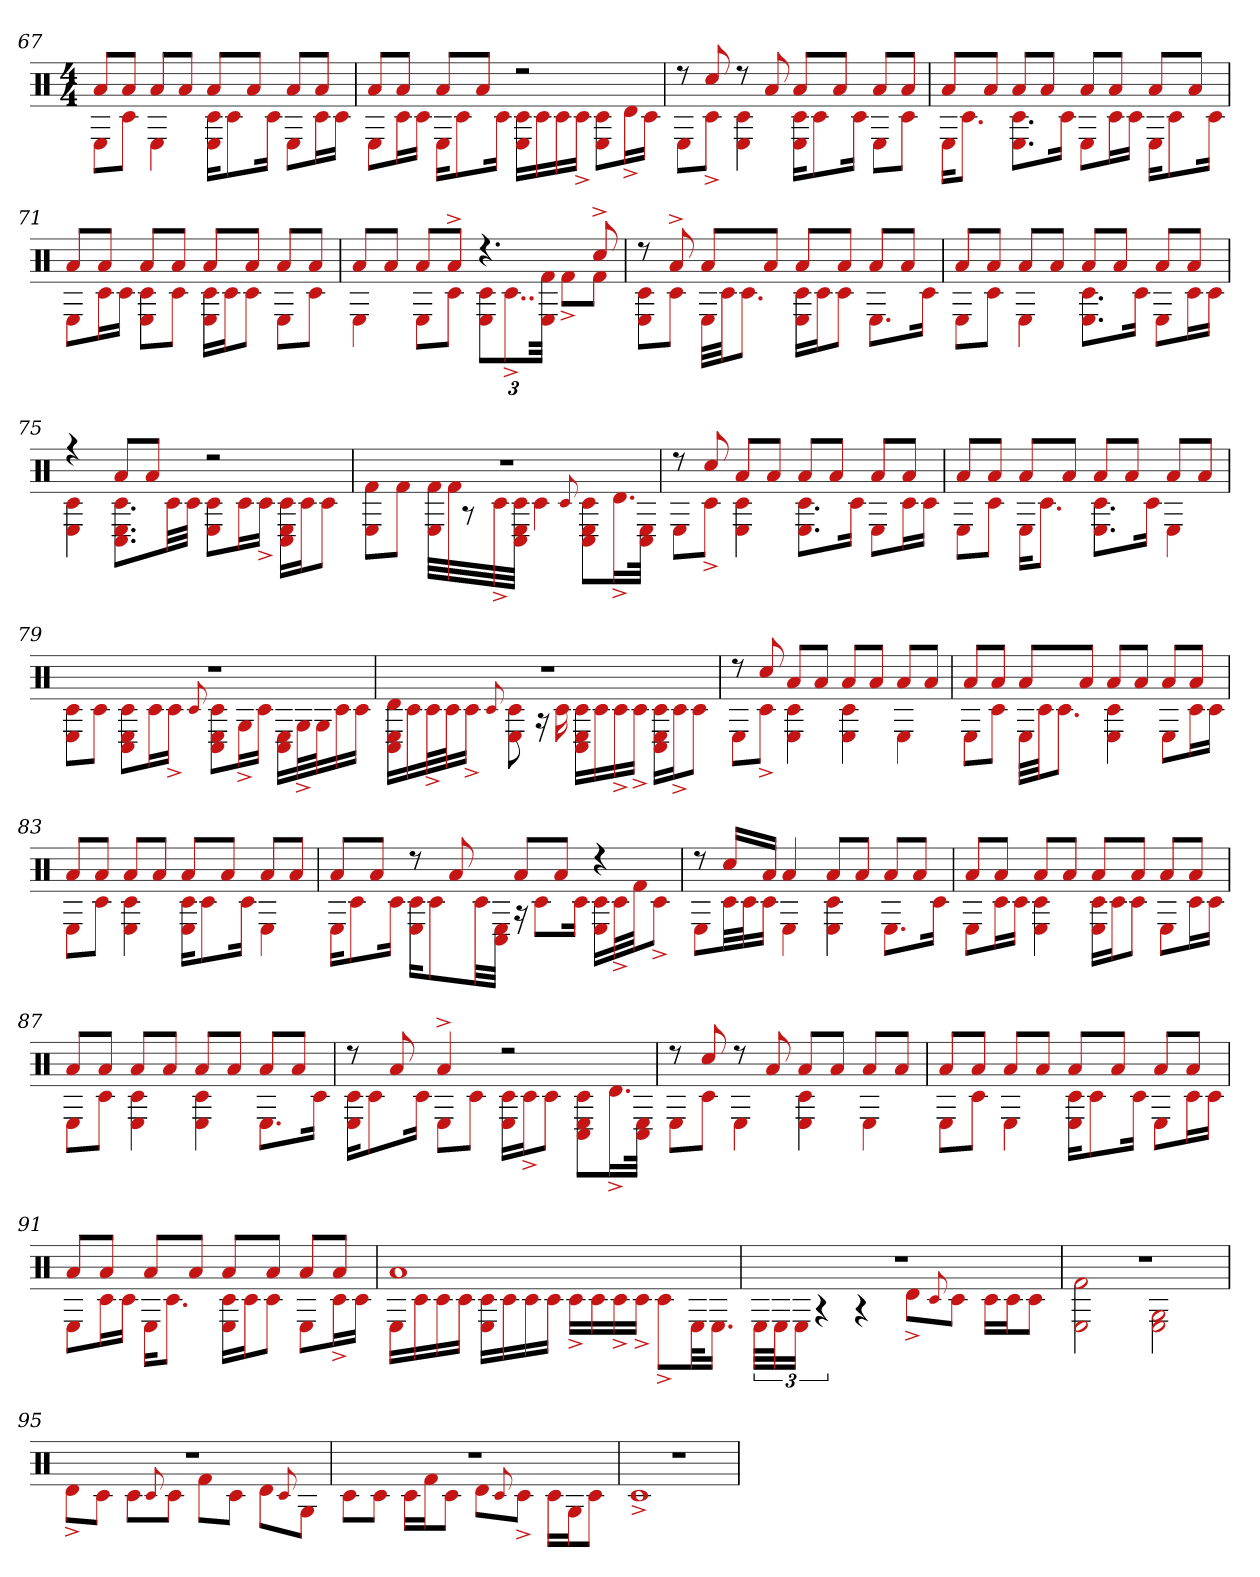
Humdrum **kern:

**kern
*part1
*staff1
*clefX
*k[]
*M4/4
=67
*^
8aL	8EL
8aJ	8c#J
8aL	4E
8aJ	.
8aL	16c# 16EKL
.	8c#
8aJ	.
.	16c#Jk
8aL	8EL
8aJ	16c#L
.	16c#JJ
=68	=68
8aL	8EL
8aJ	16c#L
.	16c#JJ
8aL	16EKL
.	8c#
8aJ	.
.	16c#Jk
2r	16c# 16ELL
.	16c#
.	16c#
.	16c#^JJ
.	8E 8c#L
.	16d^L
.	16c#JJ
=69	=69
8r	8EL
8cc#	8c#^J
8r	4E 4c#
8a	.
8aL	16E 16c#KL
.	8c#
8aJ	.
.	16c#Jk
8aL	8EL
8aJ	8c#J
=70	=70
8aL	16EKL
.	8.c#J
8aJ	.
8aL	8.c# 8.EL
8aJ	.
.	16c#Jk
8aL	8EL
8aJ	16c#L
.	16c#JJ
8aL	16EKL
.	8c#
8aJ	.
.	16c#Jk
=71	=71
8aL	8EL
8aJ	16c#L
.	16c#JJ
8aL	8E 8c#L
8aJ	8c#J
8aL	16c# 16ELL
.	16c#J
8aJ	8c#J
8aL	8EL
8aJ	8c#J
=72	=72
8aL	4E
8aJ	.
8aL	8EL
8a^J	8c#J
4.r	12E 12c#L
.	12..c#^
.	48f# 48EJkk
.	8f#^L
8cc#^	8f#J
=73	=73
8r	8c# 8EL
8a^	8c#J
8aL	32ELLL
.	32c#JJ
.	8.c#J
8aJ	.
8aL	16c# 16ELL
.	16c#J
8aJ	8c#J
8aL	8.EL
8aJ	.
.	16c#Jk
=74	=74
8aL	8EL
8aJ	8c#J
8aL	4E
8aJ	.
8aL	8.E 8.c#L
8aJ	.
.	16c#Jk
8aL	8EL
8aJ	16c#L
.	16c#JJ
=75	=75
4r	4E 4c#
8aL	8.C# 8.E 8.c#L
8aJ	.
.	32c#LL
.	32c#JJJ
2r	8c# 8EL
.	16c#L
.	16c#^JJ
.	16c# 16C# 16ELL
.	16c#J
.	8c#J
=76	=76
1r	8E 8f#L
.	8f#J
.	32f# 32ELLL
.	32f#
.	8r
.	32c#^
.	32C# 32c# 32EJJJ
.	4c#
.	8qqc#
.	8c# 8E 8C#L
.	16.d^L
.	32C# 32EJJk
=77	=77
8r	8EL
8cc#	8c#^J
8aL	4E 4c#
8aJ	.
8aL	8.c# 8.EL
8aJ	.
.	16c#Jk
8aL	8EL
8aJ	16c#L
.	16c#JJ
=78	=78
8aL	8EL
8aJ	8c#J
8aL	16EKL
.	8.c#J
8aJ	.
8aL	8.c# 8.EL
8aJ	.
.	16c#Jk
8aL	4E
8aJ	.
=79	=79
1r	8c# 8EL
.	8c#J
.	8C# 8E 8c#L
.	16c#L
.	16c#^JJ
.	8qqc#
.	8C# 8E 8c#L
.	16G^L
.	16c#JJ
.	16C# 16ELL
.	32G^L
.	32GJ
.	16c#
.	16c#JJ
=80	=80
1r	16d 16E 16C#LL
.	16c#
.	32c#^L
.	32c#J
.	16c#^JJ
.	8qqc#
.	8E 8c#
.	16r
.	16c#
.	16c# 16C# 16ELL
.	16c#
.	16c#^
.	16c#^JJ
.	16c# 16C# 16ELL
.	16c#^J
.	8c#J
=81	=81
8r	8EL
8cc#	8c#^J
8aL	4c# 4E
8aJ	.
8aL	4E 4c#
8aJ	.
8aL	4E
8aJ	.
=82	=82
8aL	8EL
8aJ	8c#J
8aL	32ELLL
.	32c#JJ
.	8.c#J
8aJ	.
8aL	4c# 4E
8aJ	.
8aL	8EL
8aJ	16c#L
.	16c#JJ
=83	=83
8aL	8EL
8aJ	8c#J
8aL	4E 4c#
8aJ	.
8aL	16c# 16EKL
.	8c#
8aJ	.
.	16c#Jk
8aL	4E
8aJ	.
=84	=84
8aL	16EKL
.	8c#
8aJ	.
.	16c#Jk
8r	16c# 16EKL
.	8c#
8a	.
.	32c#LL
.	32C# 32EJJJ
8aL	16r
.	8c#L
8aJ	.
.	16c#Jk
4r	16c# 16ELL
.	32c#^L
.	32f#JJ
.	8c#^J
=85	=85
8r	8EL
16cc#LL	32c#LL
.	32c#J
16aJJ	16c#JJ
4a	4E
8aL	4E 4c#
8aJ	.
8aL	8.EL
8aJ	.
.	16c#Jk
=86	=86
8aL	8EL
8aJ	16c#L
.	16c#JJ
8aL	4E 4c#
8aJ	.
8aL	16c# 16ELL
.	16c#J
8aJ	8c#J
8aL	8EL
8aJ	16c#L
.	16c#JJ
=87	=87
8aL	8EL
8aJ	8c#J
8aL	4E 4c#
8aJ	.
8aL	4c# 4E
8aJ	.
8aL	8.EL
8aJ	.
.	16c#Jk
=88	=88
8r	16c# 16EKL
.	8c#
8a	.
.	16c#Jk
4a^	8EL
.	8c#J
2r	16c# 16ELL
.	16c#^J
.	8c#J
.	8C# 8E 8c#L
.	16.d^L
.	32C# 32EJJk
=89	=89
8r	8EL
8cc#	8c#J
8r	4E
8a	.
8aL	4E 4c#
8aJ	.
8aL	4E
8aJ	.
=90	=90
8aL	8EL
8aJ	8c#J
8aL	4E
8aJ	.
8aL	16c# 16EKL
.	8c#
8aJ	.
.	16c#Jk
8aL	8EL
8aJ	16c#L
.	16c#JJ
=91	=91
8aL	8EL
8aJ	16c#L
.	16c#JJ
8aL	16EKL
.	8.c#J
8aJ	.
8aL	16c# 16ELL
.	16c#J
8aJ	8c#J
8aL	8EL
8aJ	16c#^L
.	16c#JJ
=92	=92
1a	16ELL
.	16c#
.	16c#
.	16c#JJ
.	16E 16c#LL
.	16c#
.	16c#
.	16c#JJ
.	16c#^LL
.	16c#
.	16c#^
.	16c#^JJ
.	8c#^L
.	32EkL
.	16.EJJ
=93	=93
1r	48ELLL
.	48EJ
.	24EJJ
.	6r
.	4r
.	8d^L
.	8qqc#
.	8c#J
.	16c#LL
.	16c#J
.	8c#J
=94	=94
1r	2f# 2E
.	2E 2G
=95	=95
1r	8d^L
.	8c#J
.	8c#L
.	8qqc#
.	8c#J
.	8f#L
.	8c#J
.	8dL
.	8qqc#
.	8GJ
=96	=96
1r	8c#L
.	8c#J
.	16c#LL
.	16f#J
.	8c#J
.	8dL
.	8qqc#
.	8c#^J
.	16c#LL
.	16GJ
.	8c#J
=97	=97
1r	1c#^
*v	*v
=
*-
